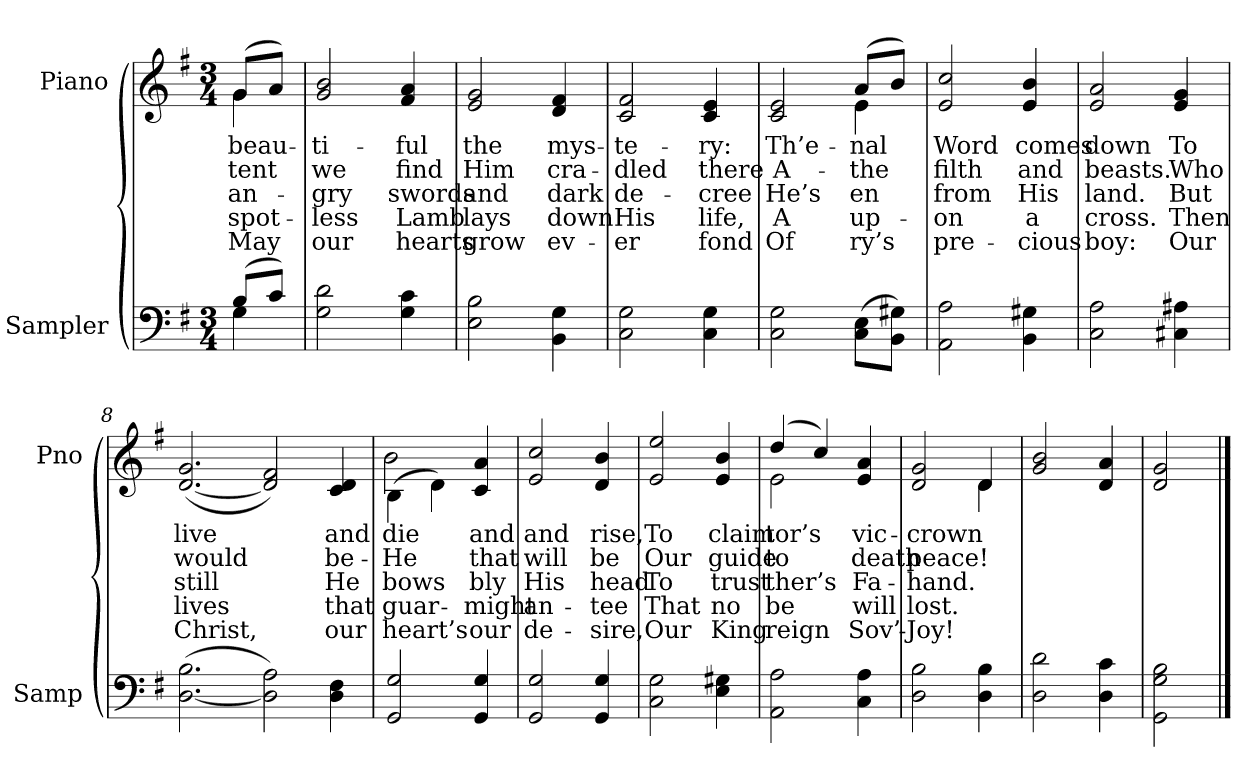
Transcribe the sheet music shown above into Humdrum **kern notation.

**kern	**kern	**text	**text	**text	**text	**text
*part2	*part1	*part1	*part1	*part1	*part1	*part1
*staff2	*staff1	*staff1	*staff1	*staff1	*staff1	*staff1
*I"Sampler	*I"Piano	*	*	*	*	*
*I'Samp	*I'Pno	*	*	*	*	*
*clefF4	*clefG2	*	*	*	*	*
*k[f#]	*k[f#]	*	*	*	*	*
*G:	*G:	*	*	*	*	*
*M3/4	*M3/4	*	*	*	*	*
=1	=1	=1	=1	=1	=1	=1
*^	*^	*	*	*	*	*
(8B/L	4G	(8g/L	4g	beau-	-tent	an-	spot-	May
8c/J)	.	8a/J)	.	.	.	.	.	.
*v	*v	*	*	*	*	*	*	*
*	*v	*v	*	*	*	*	*
=2	=2	=2	=2	=2	=2	=2
2G 2d	2g 2b	-ti-	we	-gry	-less	our
4G 4c	4f# 4a	-ful	find	swords	Lamb	hearts
=3	=3	=3	=3	=3	=3	=3
2E 2B	2e 2g	the	Him	and	lays	grow
4BB 4G	4d 4f#	mys-	cra-	dark	down	ev-
=4	=4	=4	=4	=4	=4	=4
2C 2G	2c 2f#	-te-	-dled	de-	His	-er
4C 4G	4c 4e	-ry:	there	-cree	life,	fond
=5	=5	=5	=5	=5	=5	=5
*	*^	*	*	*	*	*
2C 2G	2c 2e	2ryy	Th’e-	A-	He’s	A	Of
(8C\ 8E\L	(8a/L	4e	-nal	the	-en	up-	-ry’s
8BB\ 8G#X\J)	8b/J)	.	.	.	.	.	.
*	*v	*v	*	*	*	*	*
=6	=6	=6	=6	=6	=6	=6
2AA 2A	2e 2cc	Word	filth	from	-on	pre-
4BB 4G#X	4e 4b	comes	and	His	a	-cious
=7	=7	=7	=7	=7	=7	=7
2C 2A	2e 2a	down	beasts.	land.	cross.	boy:
4C#X 4A#X	4e 4g	To	Who	But	Then	Our
=8	=8	=8	=8	=8	=8	=8
([2.D 2.B	([2.d 2.g	live	would	still	lives	Christ,
2D] 2A)	2d] 2f#)	.	.	.	.	.
4D 4F#	4c 4d	and	be-	He	that	our
=9	=9	=9	=9	=9	=9	=9
*	*^	*	*	*	*	*
2GG 2G	(4B\	2b	die	He	bows	guar-	heart’s
.	4d\)	.	.	.	.	.	.
4GG 4G	4c 4a	4ryy	and	that	-bly	might	our
*	*v	*v	*	*	*	*	*
=10	=10	=10	=10	=10	=10	=10
2GG 2G	2e 2cc	and	will	His	-an-	de-
4GG 4G	4d 4b	rise,	be	head	-tee	-sire,
=11	=11	=11	=11	=11	=11	=11
2C 2G	2e 2ee	To	Our	To	That	Our
4E 4G#X	4e 4b	claim	guide	trust	no	King
=12	=12	=12	=12	=12	=12	=12
*	*^	*	*	*	*	*
2AA 2A	(4dd/	2e	-tor’s	to	-ther’s	be	-reign
.	4cc/)	.	.	.	.	.	.
4C 4A	4e 4a	4ryy	vic-	death	Fa-	will	Sov’-
=13	=13	=13	=13	=13	=13	=13	=13
2D 2B	2d 2g	2ryy	crown	peace!	hand.	lost.	Joy!
4D 4B	4d/	4d	.	.	.	.	.
*	*v	*v	*	*	*	*	*
=14	=14	=14	=14	=14	=14	=14
2D 2d	2g 2b	.	.	.	.	.
4D 4c	4d 4a	.	.	.	.	.
=15	=15	=15	=15	=15	=15	=15
2GG 2G 2B	2d 2g	.	.	.	.	.
==	==	==	==	==	==	==
*-	*-	*-	*-	*-	*-	*-
